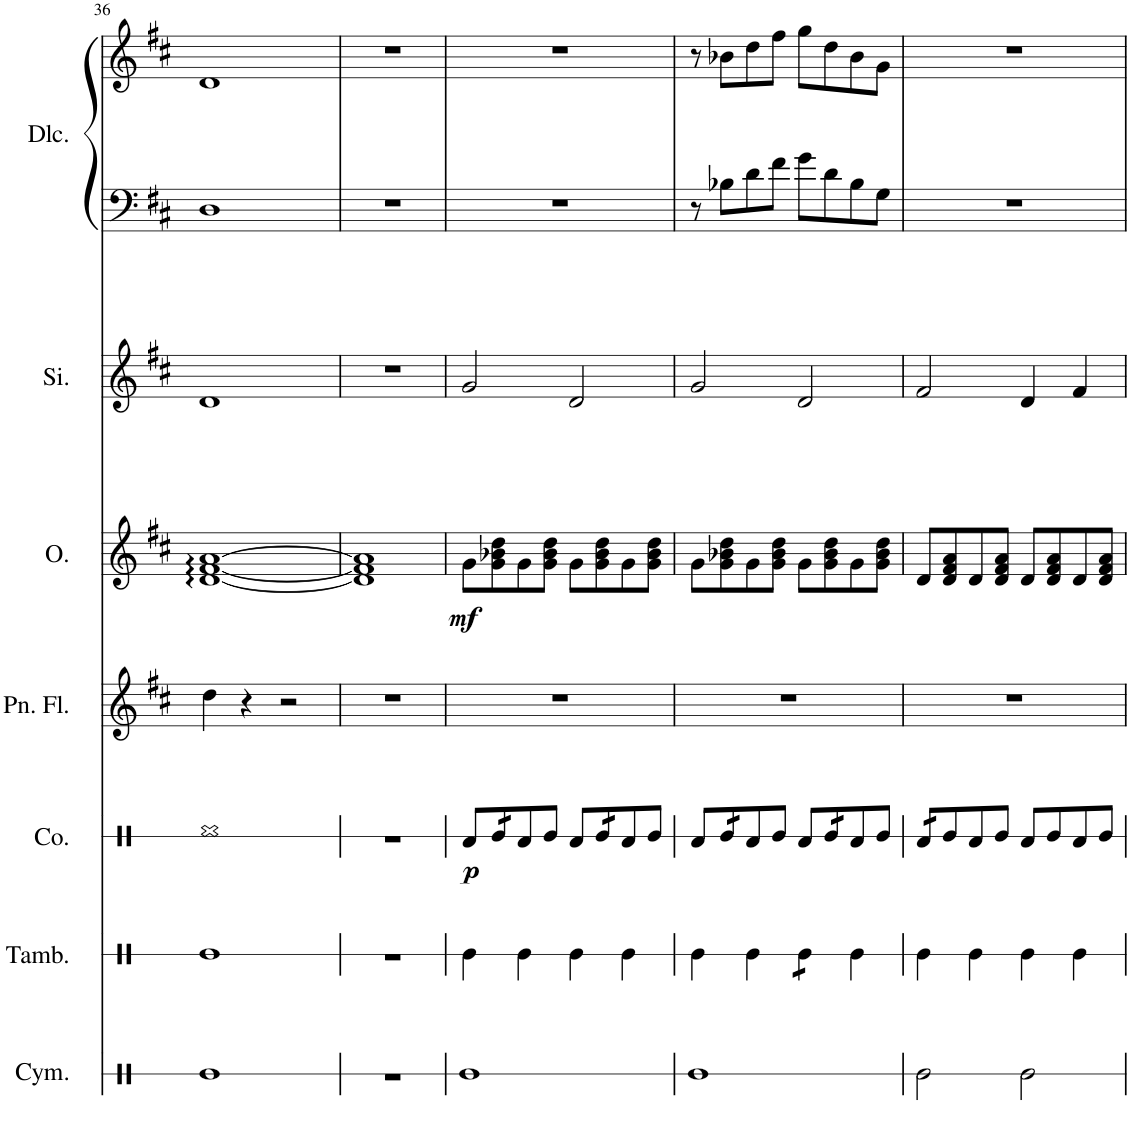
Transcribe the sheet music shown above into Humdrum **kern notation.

**kern	**kern	**kern	**dynam	**kern	**kern	**dynam	**kern	**kern	**kern
*part7	*part6	*part5	*part5	*part4	*part3	*part3	*part2	*part1	*part1
*staff8	*staff7	*staff6	*staff6	*staff5	*staff4	*staff4	*staff3	*staff2	*staff1
*I"Cymbals	*I"Tambourine	*I"Congas	*	*I"Pan Flute	*I"Oud	*	*I"Sitar	*I"Dulcimer	*
*I'Cym.	*I'Tamb.	*I'Co.	*	*I'Pn. Fl.	*I'O.	*	*I'Si.	*I'Dlc.	*
!!LO:PB:g=z
*clefX	*clefX	*clefX	*	*clefG2	*clefG2	*	*clefG2	*clefF4	*clefG2
*	*	*	*	*	*Trd7c12	*	*	*	*
*k[]	*k[]	*k[]	*	*k[f#c#]	*k[f#c#]	*	*k[f#c#]	*k[f#c#]	*k[f#c#]
*M4/4	*M4/4	*M4/4	*	*M4/4	*M4/4	*	*M4/4	*M4/4	*M4/4
=36	=36	=36	=36	=36	=36	=36	=36	=36	=36
1Re	1Re	1Rf	.	4dd\	[1d [1f# [1a	.	1d	1D	1d
.	.	.	.	4r	.	.	.	.	.
.	.	.	.	2r	.	.	.	.	.
=37	=37	=37	=37	=37	=37	=37	=37	=37	=37
1r	1r	1r	.	1r	1d] 1f#] 1a]	.	1r	1r	1r
=38	=38	=38	=38	=38	=38	=38	=38	=38	=38
!	!	!	!LO:DY:b	!	!	!LO:DY:b	!	!	!
1Re	4Re\	8Rd/L	p	1r	8g\L	mf	2g/	1r	1r
*	*	*tremolo	*	*	*	*	*	*	*
.	.	16Re/	.	.	8g\ 8b-X\ 8dd\	.	.	.	.
.	.	16Re/	.	.	.	.	.	.	.
*	*	*Xtremolo	*	*	*	*	*	*	*
.	4Re\	8Rd/	.	.	8g\	.	.	.	.
.	.	8Re/J	.	.	8g\ 8b-\ 8dd\J	.	.	.	.
.	4Re\	8Rd/L	.	.	8g\L	.	2d/	.	.
*	*	*tremolo	*	*	*	*	*	*	*
.	.	16Re/	.	.	8g\ 8b-\ 8dd\	.	.	.	.
.	.	16Re/	.	.	.	.	.	.	.
*	*	*Xtremolo	*	*	*	*	*	*	*
.	4Re\	8Rd/	.	.	8g\	.	.	.	.
.	.	8Re/J	.	.	8g\ 8b-\ 8dd\J	.	.	.	.
=39	=39	=39	=39	=39	=39	=39	=39	=39	=39
1Re	4Re\	8Rd/L	.	1r	8g\L	.	2g/	8r	8r
*	*	*tremolo	*	*	*	*	*	*	*
.	.	16Re/	.	.	8g\ 8b-X\ 8dd\	.	.	8B-X\L	8b-X\L
.	.	16Re/	.	.	.	.	.	.	.
*	*	*Xtremolo	*	*	*	*	*	*	*
.	4Re\	8Rd/	.	.	8g\	.	.	8d\	8dd\
.	.	8Re/J	.	.	8g\ 8b-\ 8dd\J	.	.	8f#\J	8ff#\J
*	*tremolo	*	*	*	*	*	*	*	*
.	8Re\L	8Rd/L	.	.	8g\L	.	2d/	8g\L	8gg\L
*	*	*tremolo	*	*	*	*	*	*	*
.	8Re\J	16Re/	.	.	8g\ 8b-\ 8dd\	.	.	8d\	8dd\
*	*Xtremolo	*	*	*	*	*	*	*	*
.	.	16Re/	.	.	.	.	.	.	.
*	*	*Xtremolo	*	*	*	*	*	*	*
.	4Re\	8Rd/	.	.	8g\	.	.	8B-\	8b-\
.	.	8Re/J	.	.	8g\ 8b-\ 8dd\J	.	.	8G\J	8g\J
=40	=40	=40	=40	=40	=40	=40	=40	=40	=40
*	*	*tremolo	*	*	*	*	*	*	*
2Re\	4Re\	16Rd/LL	.	1r	8d/L	.	2f#/	1r	1r
.	.	16Rd/	.	.	.	.	.	.	.
*	*	*Xtremolo	*	*	*	*	*	*	*
.	.	8Re/	.	.	8d/ 8f#/ 8a/	.	.	.	.
.	4Re\	8Rd/	.	.	8d/	.	.	.	.
.	.	8Re/J	.	.	8d/ 8f#/ 8a/J	.	.	.	.
2Re\	4Re\	8Rd/L	.	.	8d/L	.	4d/	.	.
.	.	8Re/	.	.	8d/ 8f#/ 8a/	.	.	.	.
.	4Re\	8Rd/	.	.	8d/	.	4f#/	.	.
.	.	8Re/J	.	.	8d/ 8f#/ 8a/J	.	.	.	.
=	=	=	=	=	=	=	=	=	=
*-	*-	*-	*-	*-	*-	*-	*-	*-	*-
